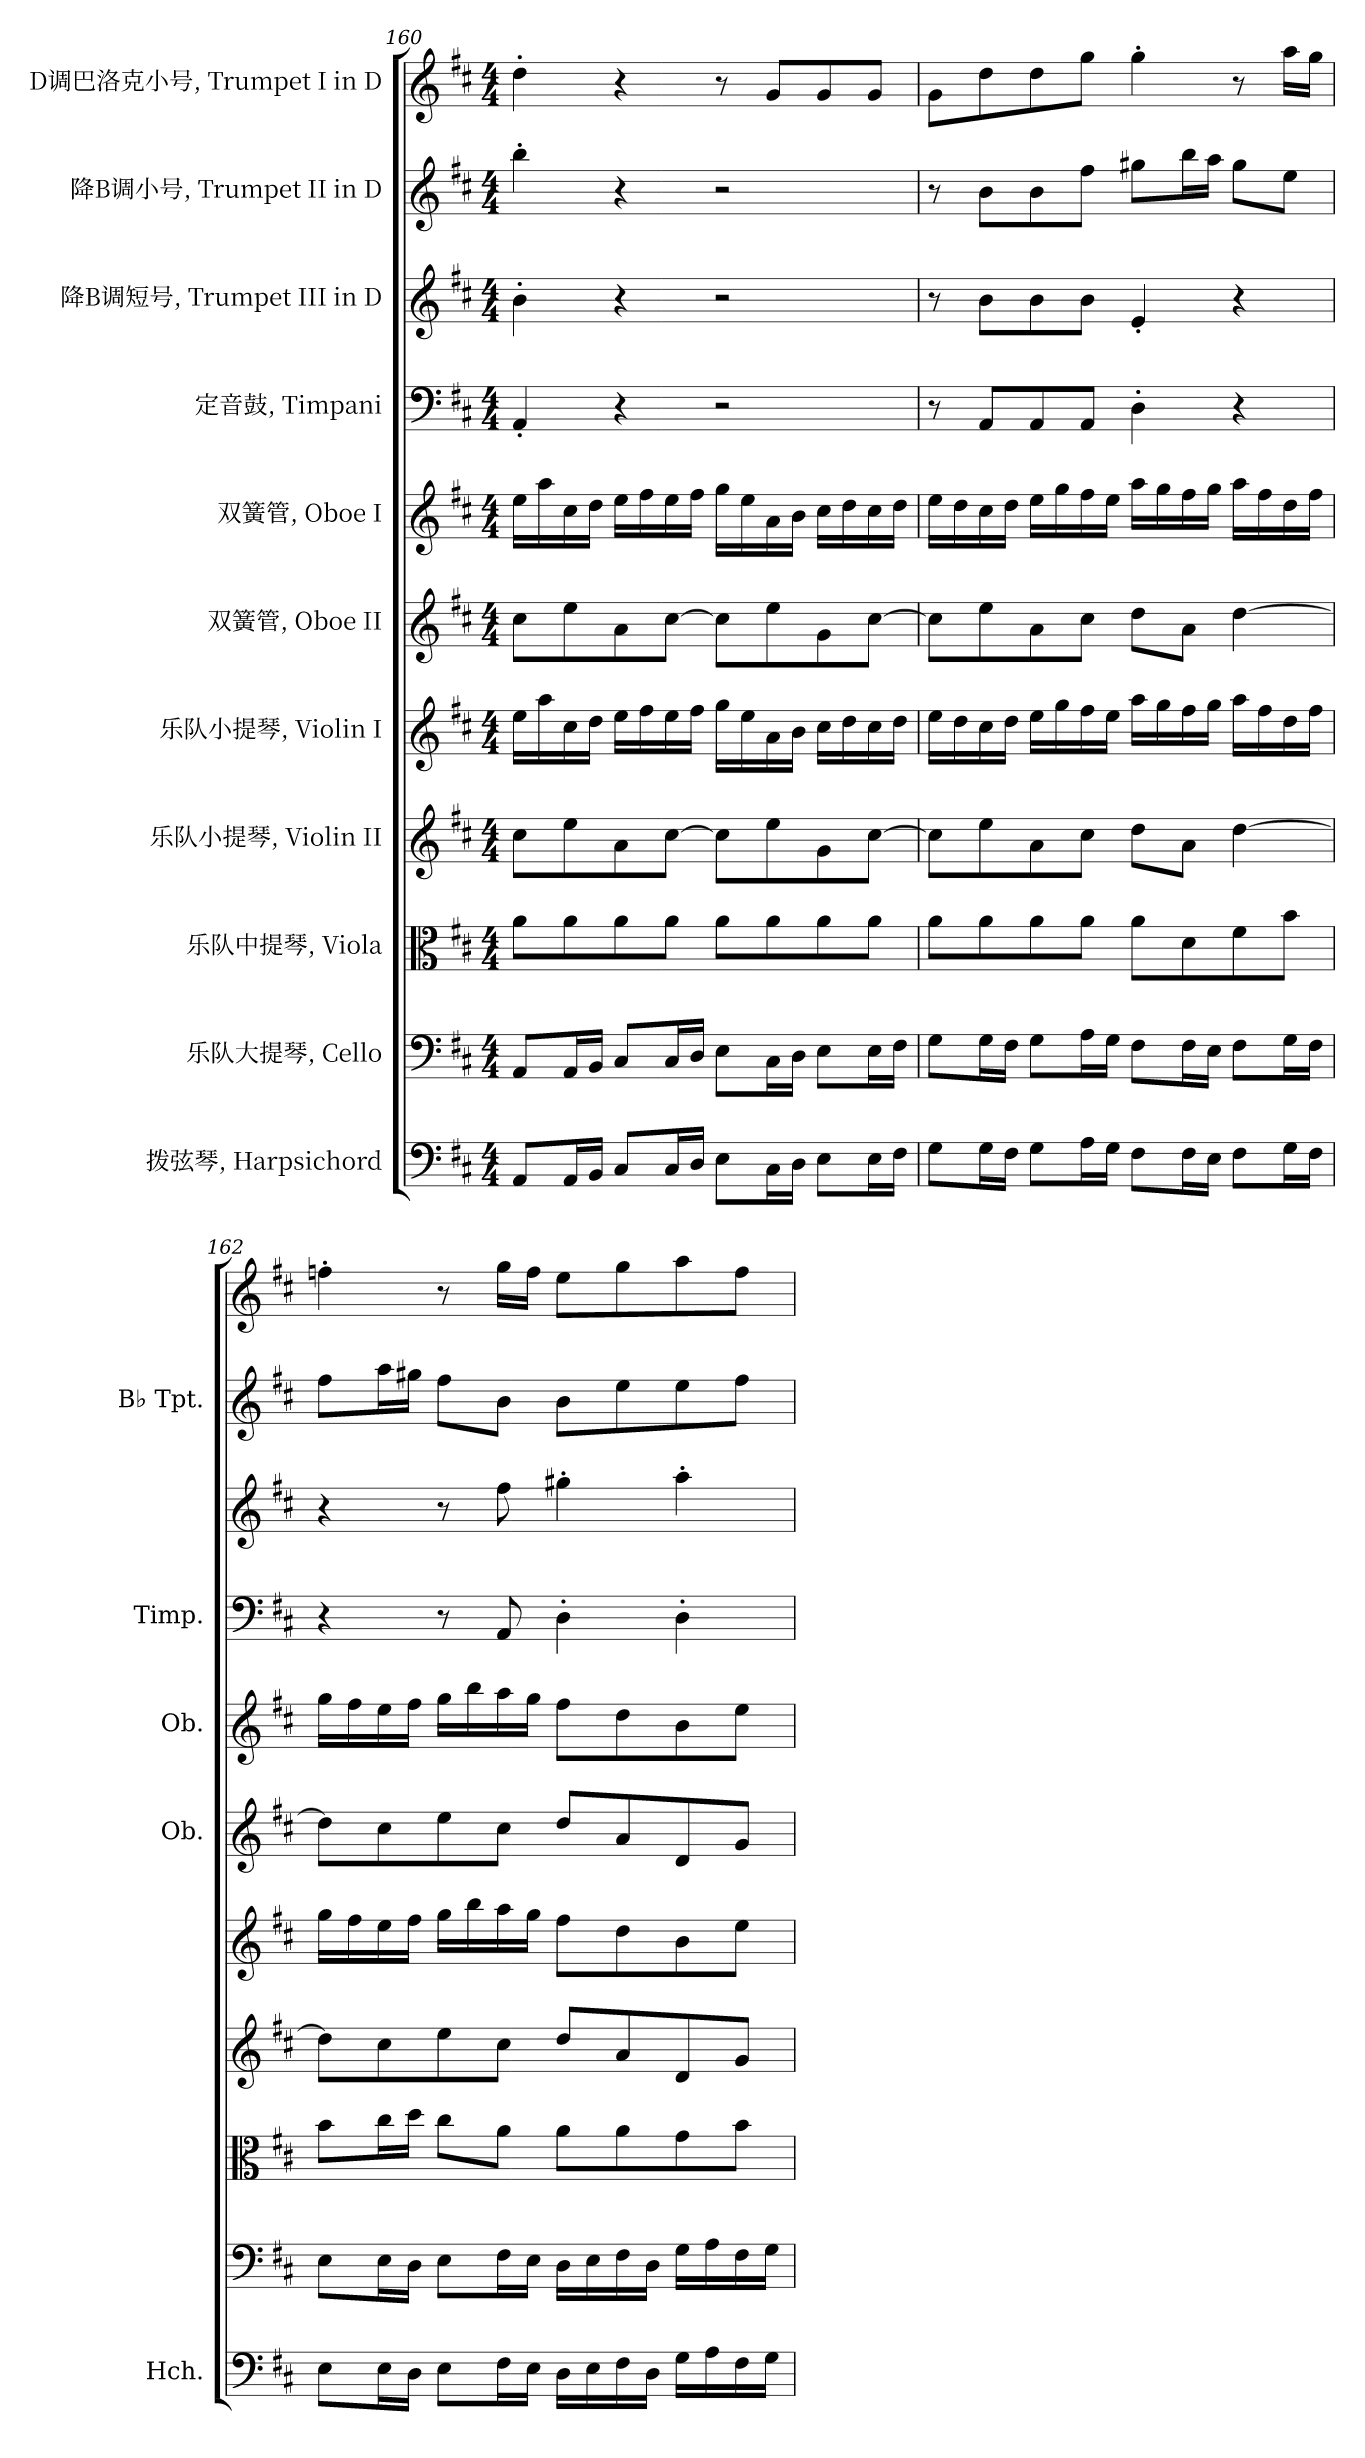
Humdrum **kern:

**kern	**kern	**kern	**kern	**kern	**kern	**kern	**kern	**kern	**kern	**kern
*part11	*part10	*part9	*part8	*part7	*part6	*part5	*part4	*part3	*part2	*part1
*staff11	*staff10	*staff9	*staff8	*staff7	*staff6	*staff5	*staff4	*staff3	*staff2	*staff1
*I"拨弦琴, Harpsichord	*I"乐队大提琴, Cello	*I"乐队中提琴, Viola	*I"乐队小提琴, Violin II	*I"乐队小提琴, Violin I	*I"双簧管, Oboe II	*I"双簧管, Oboe I	*I"定音鼓, Timpani	*I"降B调短号, Trumpet III in D	*I"降B调小号, Trumpet II in D	*I"D调巴洛克小号, Trumpet I in D
*I'Hch.	*	*	*	*	*I'Ob.	*I'Ob.	*I'Timp.	*	*I'B♭ Tpt.	*
*clefF4	*clefF4	*clefC3	*clefG2	*clefG2	*clefG2	*clefG2	*clefF4	*clefG2	*clefG2	*clefG2
*	*	*	*	*	*	*	*	*ITrd1c2	*ITrd1c2	*ITrd-1c-2
*k[f#c#]	*k[f#c#]	*k[f#c#]	*k[f#c#]	*k[f#c#]	*k[f#c#]	*k[f#c#]	*k[f#c#]	*k[]	*k[]	*k[f#c#g#d#]
*M4/4	*M4/4	*M4/4	*M4/4	*M4/4	*M4/4	*M4/4	*M4/4	*M4/4	*M4/4	*M4/4
=160	=160	=160	=160	=160	=160	=160	=160	=160	=160	=160
8AA/L	8AA/L	8a\L	8cc#\L	16ee\LL	8cc#\L	16ee\LL	4AA'/	4a'\	4aa'\	4ee'\
.	.	.	.	16aa\	.	16aa\	.	.	.	.
16AA/L	16AA/L	8a\	8ee\	16cc#\	8ee\	16cc#\	.	.	.	.
16BB/JJ	16BB/JJ	.	.	16dd\JJ	.	16dd\JJ	.	.	.	.
8C#/L	8C#/L	8a\	8a\	16ee\LL	8a\	16ee\LL	4r	4r	4r	4r
.	.	.	.	16ff#\	.	16ff#\	.	.	.	.
16C#/L	16C#/L	8a\J	[8cc#\J	16ee\	[8cc#\J	16ee\	.	.	.	.
16D/JJ	16D/JJ	.	.	16ff#\JJ	.	16ff#\JJ	.	.	.	.
8E\L	8E\L	8a\L	8cc#\L]	16gg\LL	8cc#\L]	16gg\LL	2r	2r	2r	8r
.	.	.	.	16ee\	.	16ee\	.	.	.	.
16C#\L	16C#\L	8a\	8ee\	16a\	8ee\	16a\	.	.	.	8a/L
16D\JJ	16D\JJ	.	.	16b\JJ	.	16b\JJ	.	.	.	.
8E\L	8E\L	8a\	8g\	16cc#\LL	8g\	16cc#\LL	.	.	.	8a/
.	.	.	.	16dd\	.	16dd\	.	.	.	.
16E\L	16E\L	8a\J	[8cc#\J	16cc#\	[8cc#\J	16cc#\	.	.	.	8a/J
16F#\JJ	16F#\JJ	.	.	16dd\JJ	.	16dd\JJ	.	.	.	.
!!LO:PB:g=z
=161	=161	=161	=161	=161	=161	=161	=161	=161	=161	=161
8G\L	8G\L	8a\L	8cc#\L]	16ee\LL	8cc#\L]	16ee\LL	8r	8r	8r	8a\L
.	.	.	.	16dd\	.	16dd\	.	.	.	.
16G\L	16G\L	8a\	8ee\	16cc#\	8ee\	16cc#\	8AA/L	8a\L	8a\L	8ee\
16F#\JJ	16F#\JJ	.	.	16dd\JJ	.	16dd\JJ	.	.	.	.
8G\L	8G\L	8a\	8a\	16ee\LL	8a\	16ee\LL	8AA/	8a\	8a\	8ee\
.	.	.	.	16gg\	.	16gg\	.	.	.	.
16A\L	16A\L	8a\J	8cc#\J	16ff#\	8cc#\J	16ff#\	8AA/J	8a\J	8ee\J	8aa\J
16G\JJ	16G\JJ	.	.	16ee\JJ	.	16ee\JJ	.	.	.	.
8F#\L	8F#\L	8a\L	8dd\L	16aa\LL	8dd\L	16aa\LL	4D'\	4d'/	8ff#X\L	4aa'\
.	.	.	.	16gg\	.	16gg\	.	.	.	.
16F#\L	16F#\L	8d\	8a\J	16ff#\	8a\J	16ff#\	.	.	16aa\L	.
16E\JJ	16E\JJ	.	.	16gg\JJ	.	16gg\JJ	.	.	16gg\JJ	.
8F#\L	8F#\L	8f#\	[4dd\	16aa\LL	[4dd\	16aa\LL	4r	4r	8ff#\L	8r
.	.	.	.	16ff#\	.	16ff#\	.	.	.	.
16G\L	16G\L	8b\J	.	16dd\	.	16dd\	.	.	8dd\J	16bb\LL
16F#\JJ	16F#\JJ	.	.	16ff#\JJ	.	16ff#\JJ	.	.	.	16aa\JJ
=162	=162	=162	=162	=162	=162	=162	=162	=162	=162	=162
8E\L	8E\L	8b\L	8dd\L]	16gg\LL	8dd\L]	16gg\LL	4r	4r	8ee\L	4ggn'\
.	.	.	.	16ff#\	.	16ff#\	.	.	.	.
16E\L	16E\L	16cc#\L	8cc#\	16ee\	8cc#\	16ee\	.	.	16gg\L	.
16D\JJ	16D\JJ	16dd\JJ	.	16ff#\JJ	.	16ff#\JJ	.	.	16ff#X\JJ	.
8E\L	8E\L	8cc#\L	8ee\	16gg\LL	8ee\	16gg\LL	8r	8r	8ee\L	8r
.	.	.	.	16bb\	.	16bb\	.	.	.	.
16F#\L	16F#\L	8a\J	8cc#\J	16aa\	8cc#\J	16aa\	8AA/	8ee\	8a\J	16aa\LL
16E\JJ	16E\JJ	.	.	16gg\JJ	.	16gg\JJ	.	.	.	16gg\JJ
16D\LL	16D\LL	8a\L	8dd/L	8ff#\L	8dd/L	8ff#\L	4D'\	4ff#X'\	8a\L	8ff#\L
16E\	16E\	.	.	.	.	.	.	.	.	.
16F#\	16F#\	8a\	8a/	8dd\	8a/	8dd\	.	.	8dd\	8aa\
16D\JJ	16D\JJ	.	.	.	.	.	.	.	.	.
16G\LL	16G\LL	8g\	8d/	8b\	8d/	8b\	4D'\	4gg'\	8dd\	8bb\
16A\	16A\	.	.	.	.	.	.	.	.	.
16F#\	16F#\	8b\J	8g/J	8ee\J	8g/J	8ee\J	.	.	8ee\J	8gg\J
16G\JJ	16G\JJ	.	.	.	.	.	.	.	.	.
=	=	=	=	=	=	=	=	=	=	=
*-	*-	*-	*-	*-	*-	*-	*-	*-	*-	*-
